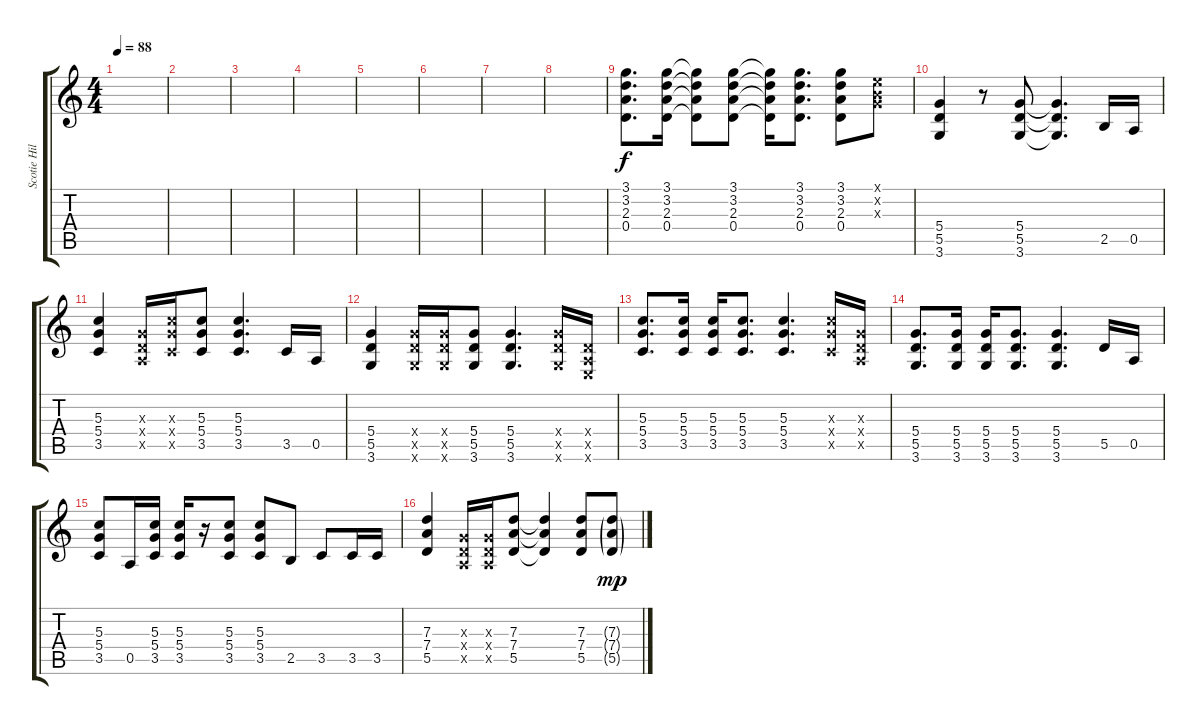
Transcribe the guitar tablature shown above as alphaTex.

\track ("Scotie Hill - Guitar" "Scotie Hil") {instrument distortionguitar}
\staff {score tabs}
\tuning (E4 B3 G3 D3 A2 E2) {hide}
\ts (4 4)
\tempo 88
\clef g2
\ks c
|
|
|
|
|
|
|
|
(3.1 3.2 2.3 0.4).8{d instrument distortionguitar} (3.1 3.2 2.3 0.4).16 (3.1{t} 3.2{t} 2.3{t} 0.4{t}).8 (3.1 3.2 2.3 0.4).8 (3.1{t} 3.2{t} 2.3{t} 0.4{t}).16 (3.1 3.2 2.3 0.4).8{d} (3.1 3.2 2.3 0.4).8 (0.1{x} 0.2{x} 0.3{x}).8 |
(5.4 5.5 3.6).4 r.8 (5.4 5.5 3.6).8 (5.4{t} 5.5{t} 3.6{t}).4{d} 2.5.16 0.5.16 |
(5.3 5.4 3.5).4 (0.3{x} 0.4{x} 0.5{x}).16 (5.3{x} 5.4{x} 3.5{x}).16 (5.3 5.4 3.5).8 (5.3 5.4 3.5).4{d} 3.5.16 0.5.16 |
(5.4 5.5 3.6).4 (5.4{x} 5.5{x} 3.6{x}).16 (5.4{x} 5.5{x} 3.6{x}).16 (5.4 5.5 3.6).8 (5.4 5.5 3.6).4{d} (5.4{x} 5.5{x} 3.6{x}).16 (0.4{x} 0.5{x} 0.6{x}).16 |
(5.3 5.4 3.5).8{d} (5.3 5.4 3.5).16 (5.3 5.4 3.5).16 (5.3 5.4 3.5).8{d} (5.3 5.4 3.5).4{d} (5.3{x} 5.4{x} 3.5{x}).16 (0.3{x} 0.4{x} 0.5{x}).16 |
(5.4 5.5 3.6).8{d} (5.4 5.5 3.6).16 (5.4 5.5 3.6).16 (5.4 5.5 3.6).8{d} (5.4 5.5 3.6).4{d} 5.5.16 0.5.16 |
(5.3 5.4 3.5).8 0.5.16 (5.3 5.4 3.5).16 (5.3 5.4 3.5).16 r.16 (5.3 5.4 3.5).8 (5.3 5.4 3.5).8 2.5.8 3.5.8 3.5.16 3.5.16 |
(7.3 7.4 5.5).4 (0.3{x} 0.4{x} 0.5{x}).16 (0.3{x} 0.4{x} 0.5{x}).16 (7.3 7.4 5.5).8 (7.3{t} 7.4{t} 5.5{t}).4 (7.3 7.4 5.5).8 (7.3{g} 7.4{g} 5.5{g}).8{dy mp}
